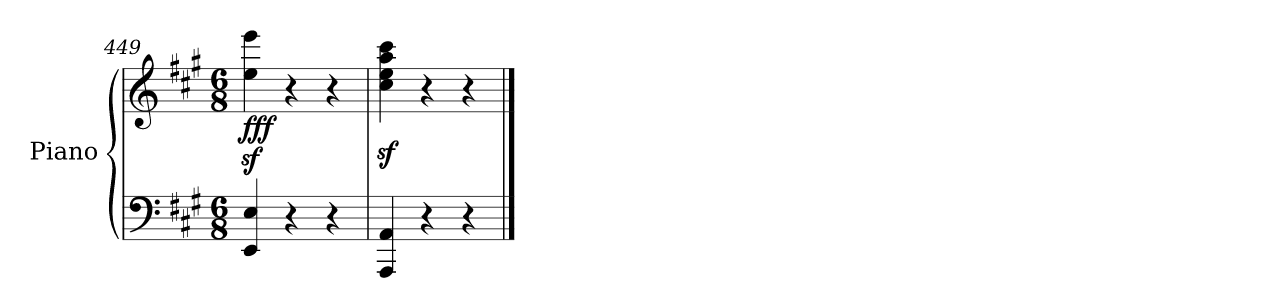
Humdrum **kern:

**kern	**kern	**dynam
*part1	*part1	*part1
*staff2	*staff1	*staff1/2
*I"Piano	*	*
*I'Pno	*	*
*clefF4	*clefG2	*
*k[f#c#g#]	*k[f#c#g#]	*
*M6/8	*M6/8	*
=449	=449	=449
!	!	!LO:DY:b
4EE/ 4E/	4ee\z< 4eee\z<	fff
4r	4r	.
4r	4r	.
=450	=450	=450
4AAA/ 4AA/	4cc#\z< 4ee\z< 4aa\z< 4ccc#\z<	.
4r	4r	.
4r	4r	.
==	==	==
*-	*-	*-
